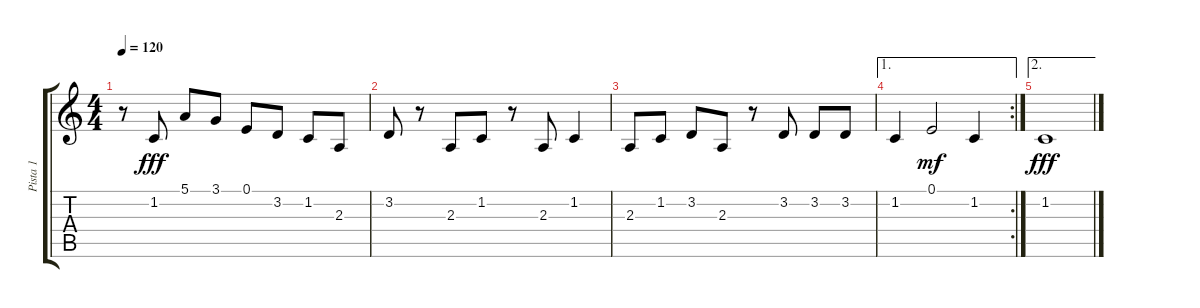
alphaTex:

\track ("Pista 1" "Pista 1") {instrument sopranosax}
\staff {score tabs}
\tuning (E4 B3 G3 D3 A2 E2) {hide}
\ts (4 4)
\tempo 120
\clef g2
\ks c
r.8{dy fff} 1.2.8 5.1.8 3.1.8 0.1.8 3.2.8 1.2.8 2.3.8 |
3.2.8 r.8 2.3.8 1.2.8 r.8 2.3.8 1.2.4 |
2.3.8 1.2.8 3.2.8 2.3.8 r.8 3.2.8 3.2.8 3.2.8 |
\ae 1
\rc 2
1.2.4 0.1.2{dy mf} 1.2.4 |
\ae 2
1.2.1{dy fff}
